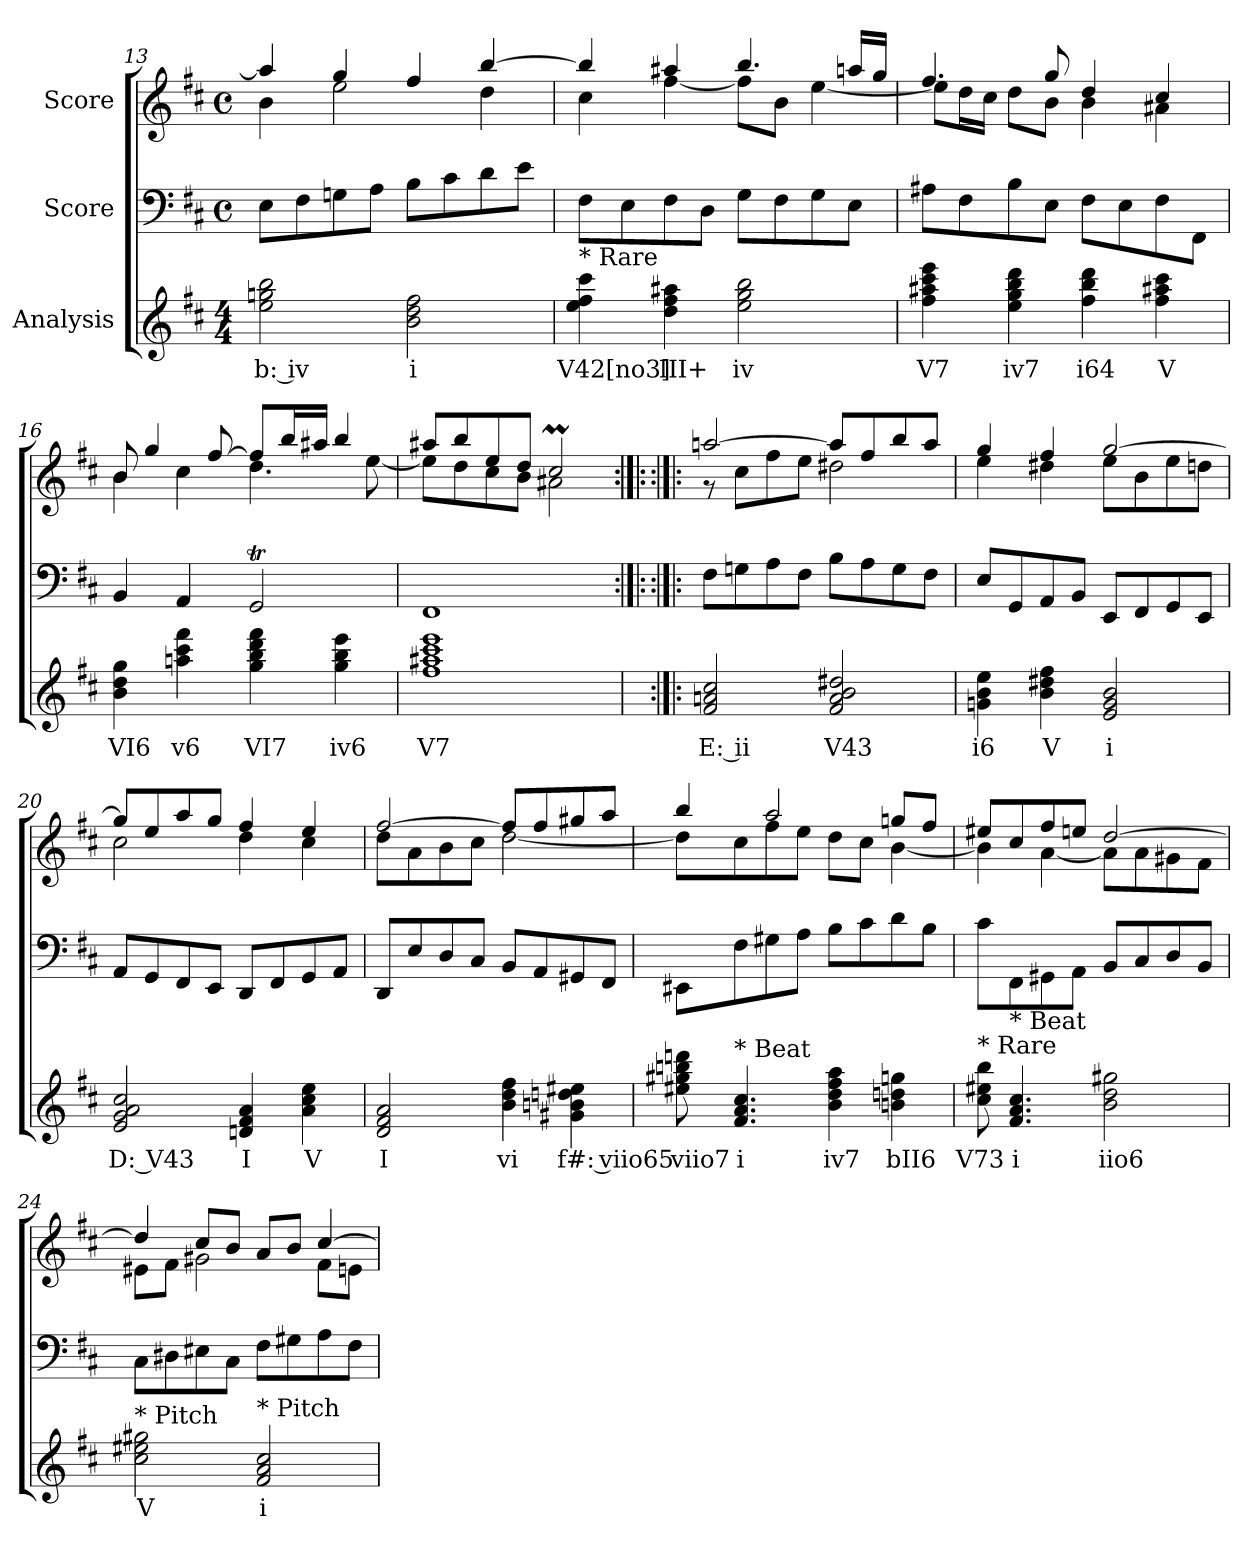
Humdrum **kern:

**kern	**text	**kern	**kern
*part3	*part3	*part2	*part1
*staff3	*staff3	*staff2	*staff1
*I"Analysis	*	*I"Score	*I"Score
!!LO:LB:g=z
*	*	*clefF4	*clefG2
*k[f#c#]	*	*k[f#c#]	*k[f#c#]
*M4/4	*	*M4/4	*M4/4
*	*	*met(c)	*met(c)
=13	=13	=13	=13
*	*	*	*^
2ee 2ggn 2bb	b: iv	8E\L	4aa/]	4b\
.	.	8F#\	.	.
.	.	8Gn\	4gg/	2ee\
.	.	8A\J	.	.
2b 2dd 2ff#	i	8B\L	4ff#/	.
.	.	8c#\	.	.
.	.	8d\	[4bb/	4dd\
.	.	8e\J	.	.
=14	=14	=14	=14	=14
!LO:TX:t=* Rare	!	!	!	!
4ee 4ff# 4ccc#	V42[no3]	8F#\L	4bb/]	4cc#\
.	.	8E\	.	.
4dd 4ff# 4aa#X	III+	8F#\	4aa#X/	[4ff#\
.	.	8D\J	.	.
2ee 2gg 2bb	iv	8G\L	4.bb/	8ff#\L]
.	.	8F#\	.	8b\J
.	.	8G\	.	[4ee\
.	.	8E\J	16aan/LL	.
.	.	.	16gg/JJ	.
=15	=15	=15	=15	=15
4ff# 4aa#X 4ccc# 4eee	V7	8A#X\L	4.ff#/	8ee\L]
.	.	8F#\	.	16dd\L
.	.	.	.	16cc#\JJ
4ee 4gg 4bb 4ddd	iv7	8B\	.	8dd\L
.	.	8E\J	8gg/	8b\J
4ff# 4bb 4ddd	i64	8F#\L	4dd/	4b\
.	.	8E\	.	.
4ff# 4aa#X 4ccc#	V	8F#\	4cc#/	4a#X\
.	.	8FF#\J	.	.
=16	=16	=16	=16	=16
4b 4dd 4gg	VI6	4BB/	8b/	4b\
.	.	.	4gg/	.
4aan 4ccc# 4fff#	v6	4AA/	.	4cc#\
.	.	.	[8ff#/	.
4gg 4bb 4ddd 4fff#	VI7	2GGT/	8ff#/L]	4.dd\
.	.	.	16bb/L	.
.	.	.	16aa#X/JJ	.
4gg 4bb 4eee	iv6	.	4bb/	.
.	.	.	.	[8ee\
=17	=17	=17	=17	=17
1ff# 1aa#X 1ccc# 1eee	V7	1FF#	8aa#X/L	8ee\L]
.	.	.	8bb/	8dd\
.	.	.	8ee/	8cc#\
.	.	.	8dd/J	8b\J
.	.	.	2cc#m/	2a#X\
!!LO:PB:g=z	!!
=18	=18:|!|:	=18:|!|:	=18:|!|:	=18:|!|:
2f# 2an 2cc#	E: ii	8F#\L	[2aan/	8r
.	.	8Gn\	.	8cc#\L
.	.	8A\	.	8ff#\
.	.	8F#\J	.	8ee\J
2f# 2a 2b 2dd#X	V43	8B\L	8aa/L]	2dd#X\
.	.	8A\	8ff#/	.
.	.	8G\	8bb/	.
.	.	8F#\J	8aa/J	.
=19	=19	=19	=19	=19
4gn 4b 4ee	i6	8E/L	4gg/	4ee\
.	.	8GG/	.	.
4b 4dd#X 4ff#	V	8AA/	4ff#/	4dd#X\
.	.	8BB/J	.	.
2e 2g 2b	i	8EE/L	[2gg/	8ee\L
.	.	8FF#/	.	8b\
.	.	8GG/	.	8ee\
.	.	8EE/J	.	8ddn\J
=20	=20	=20	=20	=20
2e 2g 2a 2cc#	D: V43	8AA/L	8gg/L]	2cc#\
.	.	8GG/	8ee/	.
.	.	8FF#/	8aa/	.
.	.	8EE/J	8gg/J	.
4dn 4f# 4a	I	8DD/L	4ff#/	4dd\
.	.	8FF#/	.	.
4a 4cc# 4ee	V	8GG/	4ee/	4cc#\
.	.	8AA/J	.	.
=21	=21	=21	=21	=21
2d 2f# 2a	I	8DD/L	[2ff#/	8dd\L
.	.	8E/	.	8a\
.	.	8D/	.	8b\
.	.	8C#/J	.	8cc#\J
4b 4dd 4ff#	vi	8BB/L	8ff#/L]	[2dd\
.	.	8AA/	8ff#/	.
4g#X 4bn 4ddn 4ee#X	f#: viio65	8GG#X/	8gg#X/	.
.	.	8FF#/J	8aa/J	.
!!LO:LB:g=z	!!
=22	=22	=22	=22	=22
8ee#X 8gg#X 8bbn 8dddn	viio7	8EE#X\L	4bb/	8dd\L]
!LO:TX:t=* Beat	!	!	!	!
4.f# 4.a 4.cc#	i	8F#\	.	8cc#\
.	.	8G#X\	2aa/	8ff#\
.	.	8A\J	.	8ee\J
4b 4dd 4ff# 4aa	iv7	8B\L	.	8dd\L
.	.	8c#\	.	8cc#\J
4bn 4ddn 4ggn	bII6	8d\	8ggn/L	[4b\
.	.	8B\J	8ff#/J	.
=23	=23	=23	=23	=23
!LO:TX:t=* Rare	!	!	!	!
8cc# 8ee#X 8bb	V73	8c#\L	8ee#X/L	4b\]
!LO:TX:t=* Beat	!	!	!	!
4.f# 4.a 4.cc#	i	8FF#\	8cc#/	.
.	.	8GG#X\	8ff#/	[4a\
.	.	8AA\J	8een/J	.
2b 2dd 2gg#X	iio6	8BB/L	[2dd/	8a\L]
.	.	8C#/	.	8a\
.	.	8D/	.	8g#X\
.	.	8BB/J	.	8f#\J
=24	=24	=24	=24	=24
!LO:TX:t=* Pitch	!	!	!	!
2cc# 2ee#X 2gg#X	V	8C#\L	4dd/]	8e#X\L
.	.	8D#X\	.	8f#\J
.	.	8E#X\	8cc#/L	2g#X\
.	.	8C#\J	8b/J	.
!LO:TX:t=* Pitch	!	!	!	!
2f# 2a 2cc#	i	8F#\L	8a/L	.
.	.	8G#X\	8b/J	.
.	.	8A\	[4cc#/	8f#\L
.	.	8F#\J	.	8en\J
*	*	*	*v	*v
=	=	=	=
*-	*-	*-	*-
